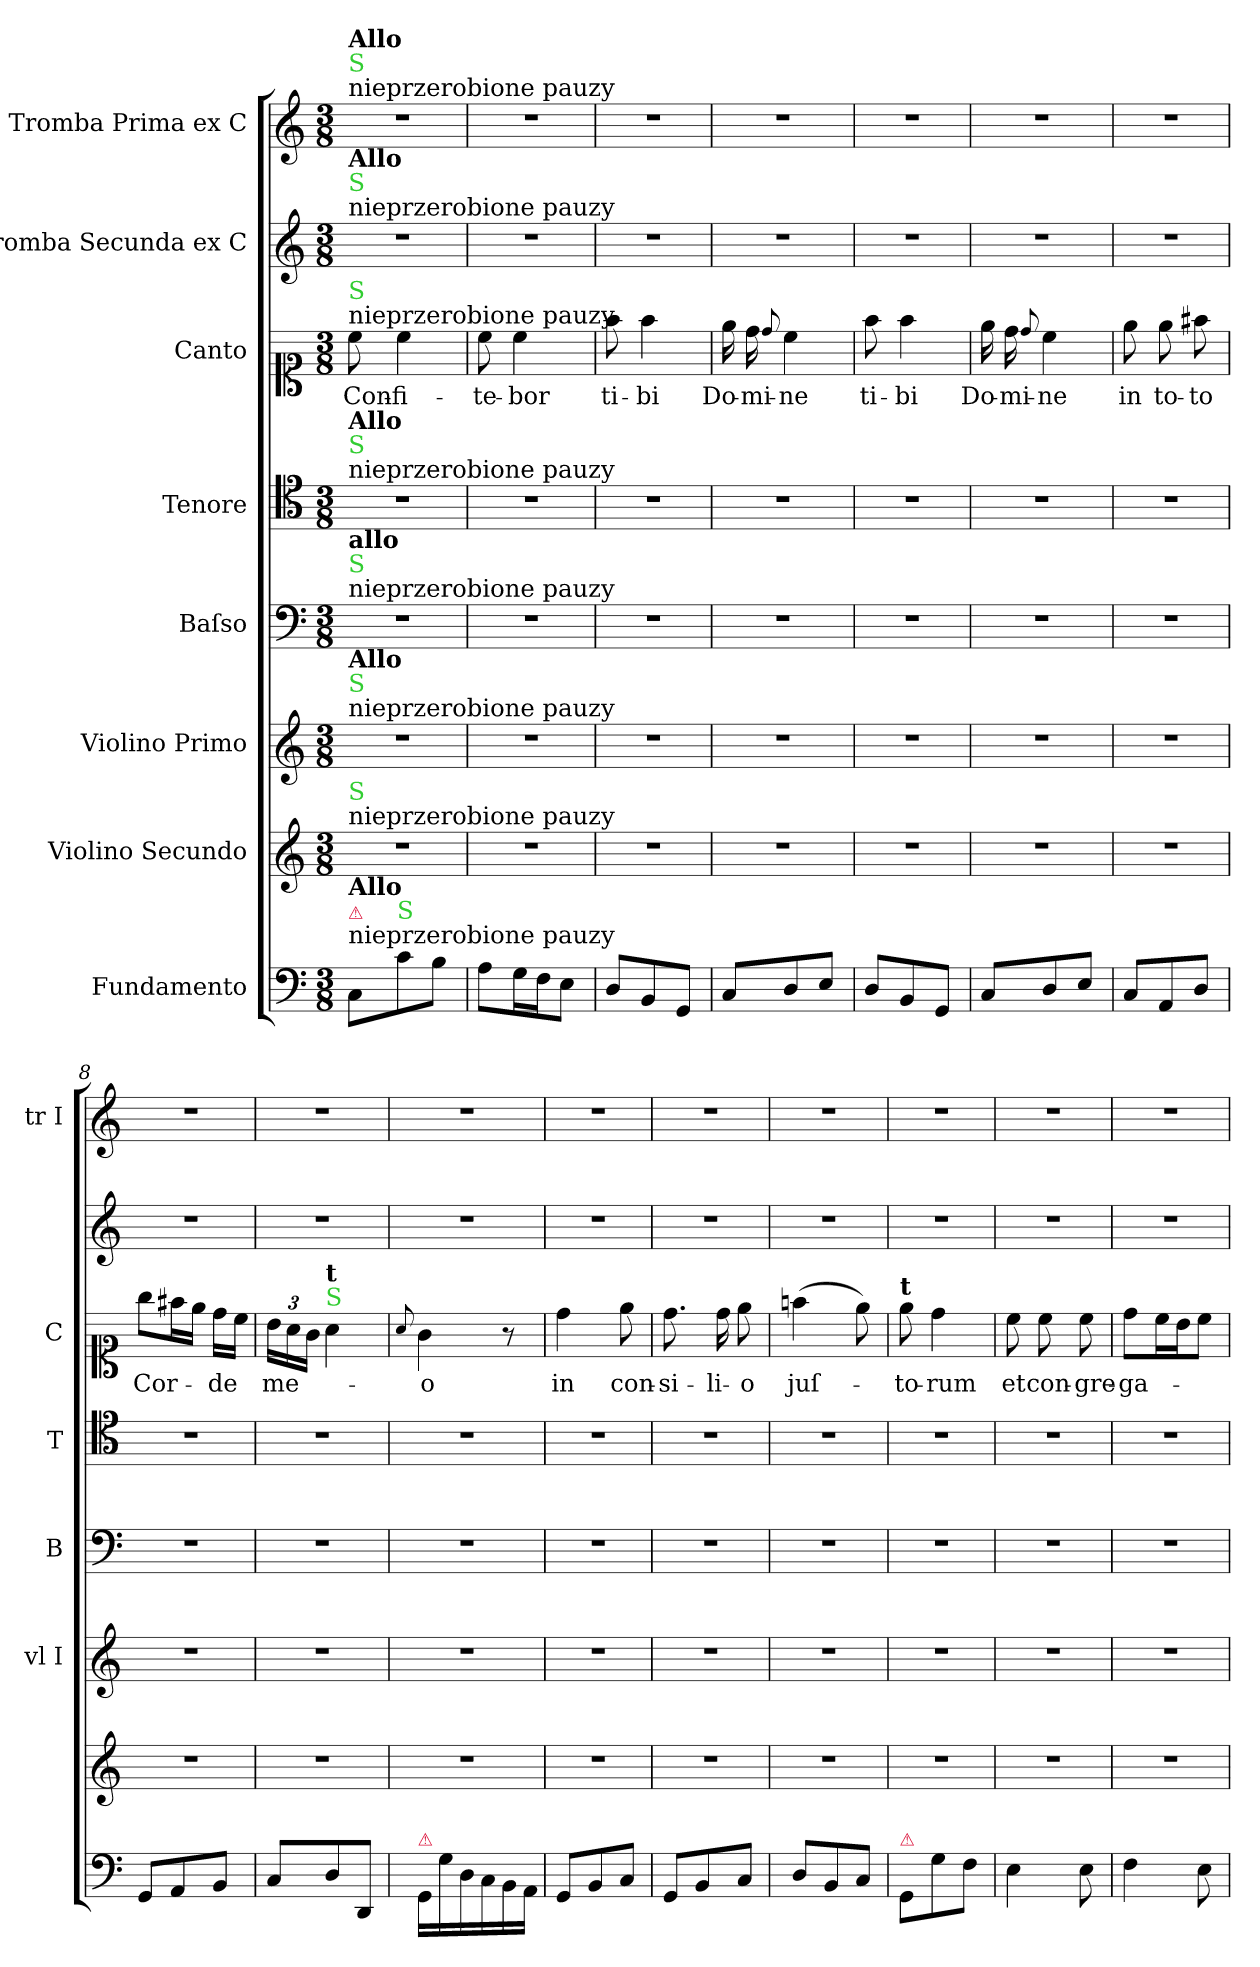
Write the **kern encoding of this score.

**kern	**kern	**kern	**kern	**kern	**kern	**text	**kern	**kern
*part8	*part7	*part6	*part5	*part4	*part3	*part3	*part2	*part1
*staff8	*staff7	*staff6	*staff5	*staff4	*staff3	*staff3	*staff2	*staff1
*I"Fundamento	*I"Violino Secundo	*I"Violino Primo	*I"Baſso	*I"Tenore	*I"Canto	*	*I"Tromba Secunda ex C	*I"Tromba Prima ex C
*	*	*I'vl I	*I'B	*I'T	*I'C	*	*	*I'tr I
*clefF4	*clefG2	*clefG2	*clefF4	*clefC4	*clefC1	*	*clefG2	*clefG2
*k[]	*k[]	*k[]	*k[]	*k[]	*k[]	*	*k[]	*k[]
*C:	*C:	*C:	*C:	*C:	*C:	*	*C:	*C:
*M3/8	*M3/8	*M3/8	*M3/8	*M3/8	*M3/8	*	*M3/8	*M3/8
=1	=1	=1	=1	=1	=1	=1	=1	=1
!	!	!	!	!	!	!	!	!LO:TX:a:t=nieprzerobione pauzy
!	!	!	!	!	!	!	!	!LO:TX:a:color=limegreen:t=S
!	!	!	!	!	!	!	!	!LO:TX:a:B:t=Allo
!	!	!	!	!	!	!	!LO:TX:a:t=nieprzerobione pauzy	!
!	!	!	!	!	!	!	!LO:TX:a:color=limegreen:t=S	!
!	!	!	!	!	!	!	!LO:TX:a:B:t=Allo	!
!	!	!	!	!	!LO:TX:a:t=nieprzerobione pauzy	!	!	!
!	!	!	!	!	!LO:TX:a:color=limegreen:t=S	!	!	!
!	!	!	!	!LO:TX:a:t=nieprzerobione pauzy	!	!	!	!
!	!	!	!	!LO:TX:a:color=limegreen:t=S	!	!	!	!
!	!	!	!	!LO:TX:a:B:t=Allo	!	!	!	!
!	!	!	!LO:TX:a:t=nieprzerobione pauzy	!	!	!	!	!
!	!	!	!LO:TX:a:color=limegreen:t=S	!	!	!	!	!
!	!	!	!LO:TX:a:B:t=allo	!	!	!	!	!
!	!	!LO:TX:a:t=nieprzerobione pauzy	!	!	!	!	!	!
!	!	!LO:TX:a:color=limegreen:t=S	!	!	!	!	!	!
!	!	!LO:TX:a:B:t=Allo	!	!	!	!	!	!
!	!LO:TX:a:t=nieprzerobione pauzy	!	!	!	!	!	!	!
!	!LO:TX:a:color=limegreen:t=S	!	!	!	!	!	!	!
!LO:TX:a:t=nieprzerobione pauzy	!	!	!	!	!	!	!	!
!LO:TX:a:color=crimson:t=⚠	!	!	!	!	!	!	!	!
!LO:TX:a:B:t=Allo	!	!	!	!	!	!	!	!
8C/L	4.r	4.r	4.r	4.r	8cc\	Con-	4.r	4.r
!LO:TX:a:color=limegreen:t=S	!	!	!	!	!	!	!	!
8c\	.	.	.	.	4cc\	-fi-	.	.
8B\J	.	.	.	.	.	.	.	.
=2	=2	=2	=2	=2	=2	=2	=2	=2
8A\L	4.r	4.r	4.r	4.r	8cc\	-te-	4.r	4.r
16G\L	.	.	.	.	4cc\	-bor	.	.
16F\J	.	.	.	.	.	.	.	.
8E\J	.	.	.	.	.	.	.	.
=3	=3	=3	=3	=3	=3	=3	=3	=3
8D/L	4.r	4.r	4.r	4.r	8ff\	ti-	4.r	4.r
8BB/	.	.	.	.	4ff\	-bi	.	.
8GG/J	.	.	.	.	.	.	.	.
=4	=4	=4	=4	=4	=4	=4	=4	=4
8C/L	4.r	4.r	4.r	4.r	16ee\	Do-	4.r	4.r
.	.	.	.	.	16dd\	-mi-	.	.
.	.	.	.	.	8qqdd/	.	.	.
8D/	.	.	.	.	4cc\	-ne	.	.
8E/J	.	.	.	.	.	.	.	.
=5	=5	=5	=5	=5	=5	=5	=5	=5
8D/L	4.r	4.r	4.r	4.r	8ff\	ti-	4.r	4.r
8BB/	.	.	.	.	4ff\	-bi	.	.
8GG/J	.	.	.	.	.	.	.	.
=6	=6	=6	=6	=6	=6	=6	=6	=6
8C/L	4.r	4.r	4.r	4.r	16ee\	Do-	4.r	4.r
.	.	.	.	.	16dd\	-mi-	.	.
.	.	.	.	.	8qqdd/	.	.	.
8D/	.	.	.	.	4cc\	-ne	.	.
8E/J	.	.	.	.	.	.	.	.
=7	=7	=7	=7	=7	=7	=7	=7	=7
8C/L	4.r	4.r	4.r	4.r	8ee\	in	4.r	4.r
8AA/	.	.	.	.	8ee\	to-	.	.
8D/J	.	.	.	.	8ff#X\	-to	.	.
=8	=8	=8	=8	=8	=8	=8	=8	=8
8GG/L	4.r	4.r	4.r	4.r	8gg\L	Cor-	4.r	4.r
8AA/	.	.	.	.	16ff#X\L	.	.	.
.	.	.	.	.	16ee\JJ	.	.	.
8BB/J	.	.	.	.	16dd\LL	-de	.	.
.	.	.	.	.	16cc\JJ	.	.	.
=9	=9	=9	=9	=9	=9	=9	=9	=9
8C/L	4.r	4.r	4.r	4.r	24b\LL	me-	4.r	4.r
.	.	.	.	.	24a\	.	.	.
.	.	.	.	.	24g\JJ	.	.	.
!	!	!	!	!	!LO:TX:a:color=limegreen:t=S	!	!	!
!	!	!	!	!	!LO:TX:a:B:t=t	!	!	!
8D/	.	.	.	.	4a\	.	.	.
8DD/J	.	.	.	.	.	.	.	.
=10	=10	=10	=10	=10	=10	=10	=10	=10
.	.	.	.	.	8qqa/	.	.	.
!LO:TX:a:color=crimson:t=⚠	!	!	!	!	!	!	!	!
16GG/LL	4.r	4.r	4.r	4.r	4g\	-o	4.r	4.r
16G\	.	.	.	.	.	.	.	.
16D\	.	.	.	.	.	.	.	.
16C\	.	.	.	.	.	.	.	.
16BB\	.	.	.	.	8r	.	.	.
16AA\JJ	.	.	.	.	.	.	.	.
=11	=11	=11	=11	=11	=11	=11	=11	=11
8GG/L	4.r	4.r	4.r	4.r	4dd\	in	4.r	4.r
8BB/	.	.	.	.	.	.	.	.
8C/J	.	.	.	.	8ee\	con-	.	.
=12	=12	=12	=12	=12	=12	=12	=12	=12
8GG/L	4.r	4.r	4.r	4.r	8.dd\	-si-	4.r	4.r
8BB/	.	.	.	.	.	.	.	.
.	.	.	.	.	16dd\	-li-	.	.
8C/J	.	.	.	.	8ee\	-o	.	.
=13	=13	=13	=13	=13	=13	=13	=13	=13
8D/L	4.r	4.r	4.r	4.r	(4ffn\	juſ-	4.r	4.r
8BB/	.	.	.	.	.	.	.	.
8C/J	.	.	.	.	8ee\)	.	.	.
=14	=14	=14	=14	=14	=14	=14	=14	=14
!	!	!	!	!	!LO:TX:a:B:t=t	!	!	!
!LO:TX:a:color=crimson:t=⚠	!	!	!	!	!	!	!	!
8GG/L	4.r	4.r	4.r	4.r	8ee\	-to-	4.r	4.r
8G\	.	.	.	.	4dd\	-rum	.	.
8F\J	.	.	.	.	.	.	.	.
=15	=15	=15	=15	=15	=15	=15	=15	=15
4E\	4.r	4.r	4.r	4.r	8cc\	et	4.r	4.r
.	.	.	.	.	8cc\	con-	.	.
8E\	.	.	.	.	8cc\	-gre-	.	.
=16	=16	=16	=16	=16	=16	=16	=16	=16
4F\	4.r	4.r	4.r	4.r	8dd\L	-ga-	4.r	4.r
.	.	.	.	.	16cc\L	.	.	.
.	.	.	.	.	16b\J	.	.	.
8E\	.	.	.	.	8cc\J	.	.	.
=	=	=	=	=	=	=	=	=
*-	*-	*-	*-	*-	*-	*-	*-	*-
